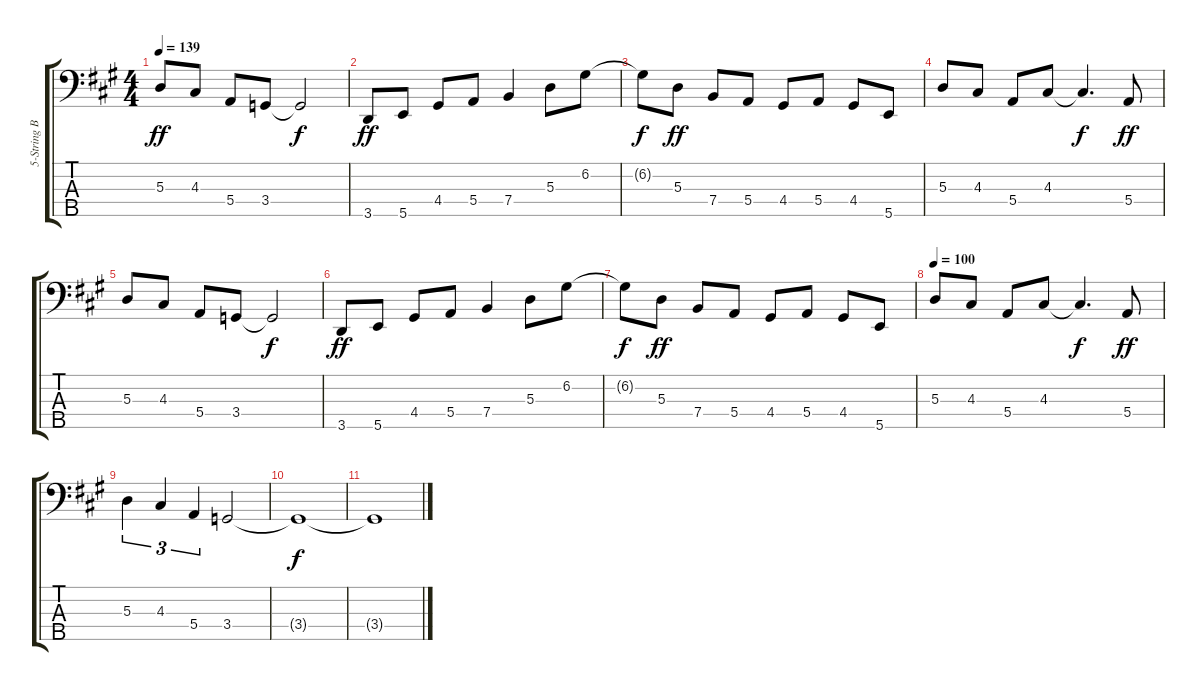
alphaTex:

\track ("5-String Bass" "5-String B") {instrument electricbassfinger}
\staff {score tabs}
\tuning (G2 D2 A1 E1 B0) {hide}
\ts (4 4)
\tempo 139
\clef f4
\ks a
5.3.8{dy ff} 4.3.8 5.4.8 3.4.8 3.4{t}.2{dy f} |
3.5.8{dy ff} 5.5.8 4.4.8 5.4.8 7.4.4 5.3.8 6.2.8 |
6.2{t}.8{dy f} 5.3.8{dy ff} 7.4.8 5.4.8 4.4.8 5.4.8 4.4.8 5.5.8 |
5.3.8 4.3.8 5.4.8 4.3.8 4.3{t}.4{d dy f} 5.4.8{dy ff} |
5.3.8 4.3.8 5.4.8 3.4.8 3.4{t}.2{dy f} |
3.5.8{dy ff} 5.5.8 4.4.8 5.4.8 7.4.4 5.3.8 6.2.8 |
6.2{t}.8{dy f} 5.3.8{dy ff} 7.4.8 5.4.8 4.4.8 5.4.8 4.4.8 5.5.8 |
\tempo 100
5.3.8 4.3.8 5.4.8 4.3.8 4.3{t}.4{d dy f} 5.4.8{dy ff} |
5.3.4{tu (3 2)} 4.3.4{tu (3 2)} 5.4.4{tu (3 2)} 3.4.2 |
3.4{t}.1{dy f} |
3.4{t}.1
